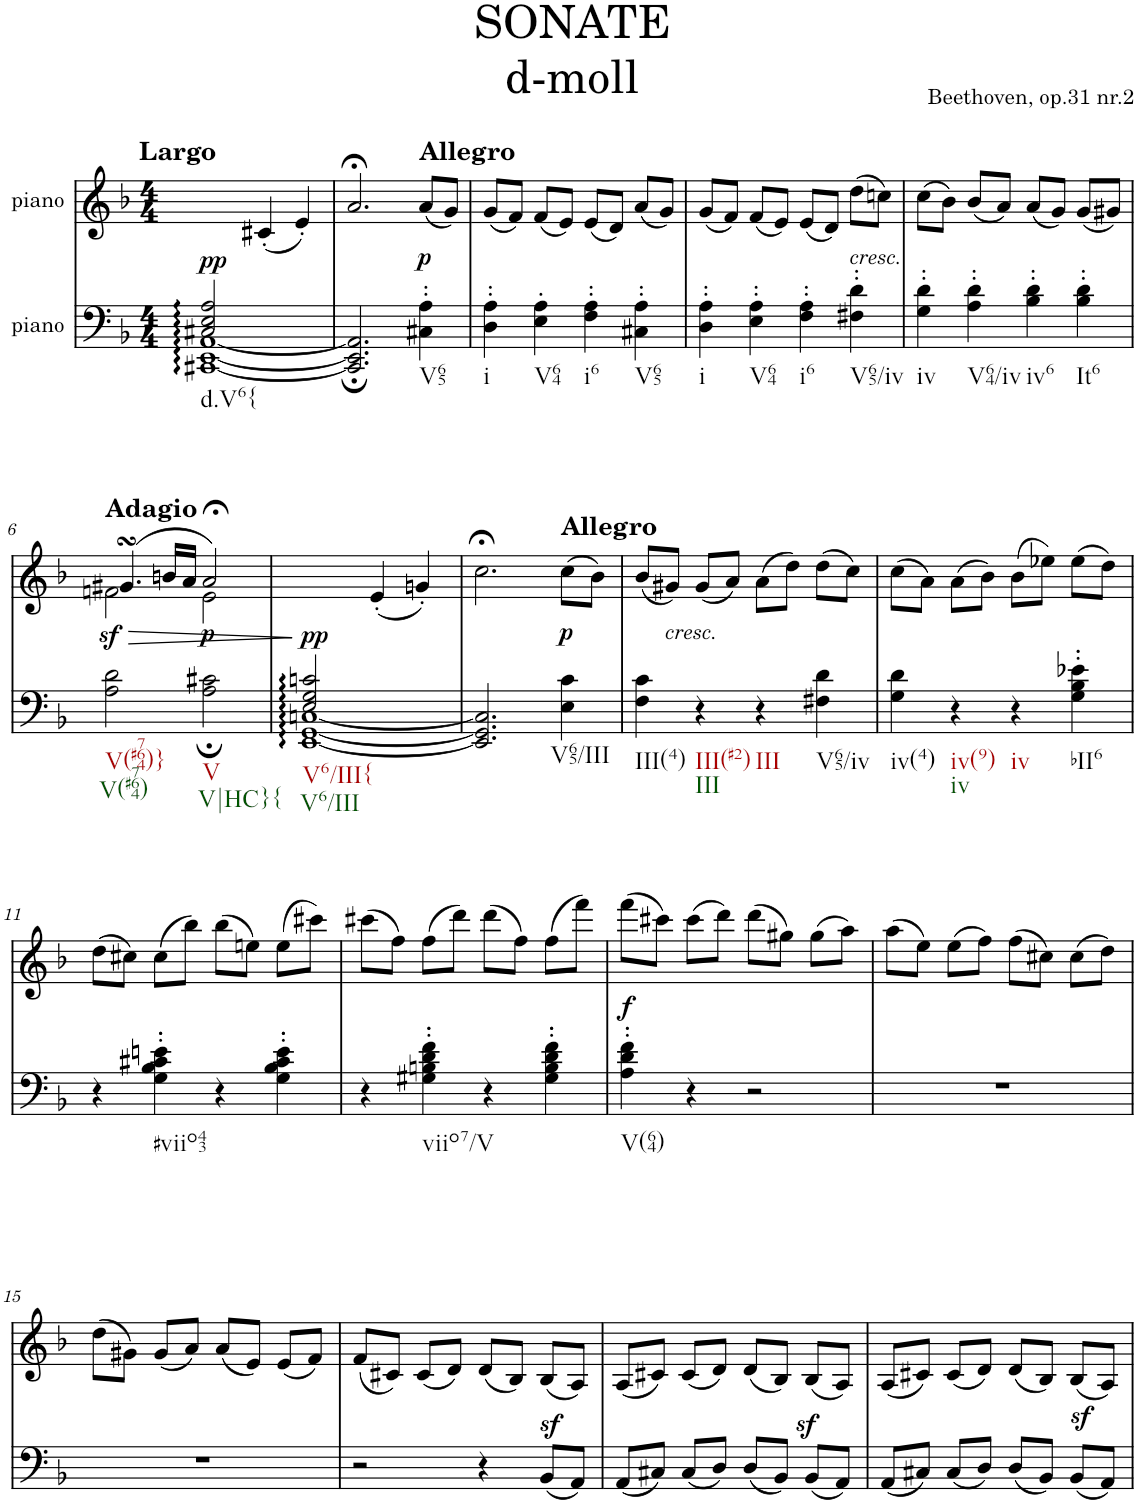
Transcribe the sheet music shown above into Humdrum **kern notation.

**kern	**dynam	**kern	**text	**dynam
*part2	*part2	*part1	*part1	*part1
*staff2	*staff2	*staff1	*staff1	*staff1
*I"piano	*	*I"piano	*	*
*I'Pno	*	*I'Pno	*	*
*clefF4	*	*clefG2	*	*
*k[b-]	*	*k[b-]	*	*
*d:	*	*d:	*	*
*M4/4	*	*M4/4	*	*
=1	=1	=1	=1	=1
*^	*	*	*	*
!	!	!	!LO:TX:a:B:t=Largo	!	!
!LO:TX:b:t=d.V6{	!	!	!	!	!
!	!	!LO:DY:a	!	!	!
2C#X/ 2E/ 2A/	[1CC#X [1EE [1AA	pp	2ryy	.	.
!	!	!	!	!LO:LY:b	!
2ryy	.	.	(4c#X'/	pp	.
.	.	.	4e'/)	.	.
*v	*v	*	*	*	*
=2	=2	=2	=2	=2
2.CC#/]; 2.EE/]; 2.AA/];	.	2.a;</	.	.
!	!	!LO:TX:a:B:t=Allegro	!	!
!LO:TX:b:t=V65	!	!	!	!
!	!	!	!LO:LY:b	!LO:DY:b
4C#X\' 4A\'	.	(8a/L	p	p
.	.	8g/J)	.	.
=3	=3	=3	=3	=3
!LO:TX:b:t=i	!	!	!	!
4D\' 4A\'	.	(8g/L	.	.
.	.	8f/J)	.	.
!LO:TX:b:t=V64	!	!	!	!
4E\' 4A\'	.	(8f/L	.	.
.	.	8e/J)	.	.
!LO:TX:b:t=i6	!	!	!	!
4F\' 4A\'	.	(8e/L	.	.
.	.	8d/J)	.	.
!LO:TX:b:t=V65	!	!	!	!
4C#X\' 4A\'	.	(8a/L	.	.
.	.	8g/J)	.	.
=4	=4	=4	=4	=4
!LO:TX:b:t=i	!	!	!	!
4D\' 4A\'	.	(8g/L	.	.
.	.	8f/J)	.	.
!LO:TX:b:t=V64	!	!	!	!
4E\' 4A\'	.	(8f/L	.	.
.	.	8e/J)	.	.
!LO:TX:b:t=i6	!	!	!	!
4F\' 4A\'	.	(8e/L	.	.
!	!	!	!LO:LY:b	!
.	.	8d/J)	<	.
!	!	!LO:TX:b:i:t=cresc.	!	!
!LO:TX:b:t=V65/iv	!	!	!	!
4F#X\' 4d\'	.	(8dd\L	.	.
.	.	8ccn\J)	.	.
=5	=5	=5	=5	=5
!LO:TX:b:t=iv	!	!	!	!
4G\' 4d\'	.	(8cc\L	.	.
.	.	8b-\J)	.	.
!LO:TX:b:t=V64/iv	!	!	!	!
4A\' 4d\'	.	(8b-/L	.	.
.	.	8a/J)	.	.
!LO:TX:b:t=iv6	!	!	!	!
4B-\' 4d\'	.	(8a/L	.	.
.	.	8g/J)	.	.
!LO:TX:b:t=It6	!	!	!	!
4B-\' 4d\'	.	(8g/L	.	.
.	.	8g#X/J)	.	.
!!LO:LB:g=z
=6	=6	=6	=6	=6
!	!	!LO:TX:a:B:t=Adagio	!	!
!LO:TX:b:t=V(#764)}	!	!	!	!
!LO:TX:b:t=V(#764)	!	!	!	!
!	!	!	!LO:LY:b	!LO:HP:b
*	*	*^	*	*
!	!	!	!	!	!LO:DY:n=1:b
2A\ 2d\	.	(4.g#XsSsS/	2fn\	f	> sf
.	.	16bn/LL	.	.	.
.	.	16a/JJ	.	.	.
!LO:TX:b:t=V	!	!	!	!	!
!LO:TX:b:t=V|HC}{	!	!	!	!	!
!	!	!	!	!LO:LY:b	!LO:DY:n=2:b
2A\; 2c#X\;	.	2a;</)	2e\	p	p
*	*	*v	*v	*	*
.	.	.	.	]
=7	=7	=7	=7	=7
*^	*	*	*	*
!LO:TX:b:t=V6/III{	!	!	!	!	!
!LO:TX:b:t=V6/III	!	!	!	!	!
!	!	!	!	!	!LO:DY:b
2E/ 2G/ 2cn/	[1EE [1GG [1Cn	.	2ryy	.	pp
!	!	!	!	!LO:LY:b	!
2ryy	.	.	(4e'/	p	.
.	.	.	4gn'/)	.	.
*v	*v	*	*	*	*
=8	=8	=8	=8	=8
2.EE/] 2.GG/] 2.C/]	.	2.cc;<\	.	.
!	!	!LO:TX:a:B:t=Allegro	!	!
!LO:TX:b:t=V65/III	!	!	!	!
!	!	!	!LO:LY:b	!LO:DY:b
4E\ 4c\	.	(8cc\L	p	p
.	.	8b-\J)	.	.
=9	=9	=9	=9	=9
!LO:TX:b:t=III(4)	!	!	!	!
4F\ 4c\	.	(8b-/L	.	.
!	!	!LO:TX:b:i:t=cresc.	!	!
!	!	!	!LO:LY:b	!
.	.	8g#X/J)	<	.
!LO:TX:b:t=III(#2)	!	!	!	!
!LO:TX:b:t=III	!	!	!	!
4r	.	(8g#/L	.	.
.	.	8a/J)	.	.
!LO:TX:b:t=III	!	!	!	!
4r	.	(8a\L	.	.
.	.	8dd\J)	.	.
!LO:TX:b:t=V65/iv	!	!	!	!
4F#X\ 4d\	.	(8dd\L	.	.
.	.	8cc\J)	.	.
=10	=10	=10	=10	=10
!LO:TX:b:t=iv(4)	!	!	!	!
4G\ 4d\	.	(8cc\L	.	.
.	.	8a\J)	.	.
!LO:TX:b:t=iv(9)	!	!	!	!
!LO:TX:b:t=iv	!	!	!	!
4r	.	(8a\L	.	.
.	.	8b-\J)	.	.
!LO:TX:b:t=iv	!	!	!	!
4r	.	(8b-\L	.	.
.	.	8ee-X\J)	.	.
!LO:TX:b:t=bII6	!	!	!	!
4G\' 4B-\' 4e-X\'	.	(8ee-\L	.	.
.	.	8dd\J)	.	.
!!LO:LB:g=z
=11	=11	=11	=11	=11
4r	.	(8dd\L	.	.
.	.	8cc#X\J)	.	.
!LO:TX:b:t=#viio43	!	!	!	!
4G\' 4B-\' 4c#X\' 4en\'	.	(8cc#\L	.	.
.	.	8bb-\J)	.	.
4r	.	(8bb-\L	.	.
.	.	8een\J)	.	.
4G\' 4B-\' 4c#\' 4e\'	.	(8ee\L	.	.
.	.	8ccc#X\J)	.	.
=12	=12	=12	=12	=12
4r	.	(8ccc#X\L	.	.
.	.	8ff\J)	.	.
!LO:TX:b:t=viio7/V	!	!	!	!
4G#X\' 4Bn\' 4d\' 4f\'	.	(8ff\L	.	.
.	.	8ddd\J)	.	.
4r	.	(8ddd\L	.	.
.	.	8ff\J)	.	.
4G#\' 4B\' 4d\' 4f\'	.	(8ff\L	.	.
.	.	8fff\J)	.	.
=13	=13	=13	=13	=13
!LO:TX:b:t=V(64)	!	!	!	!
!	!	!	!LO:LY:b	!LO:DY:b
4A\' 4d\' 4f\'	.	(8fff\L	f	f
.	.	8ccc#X\J)	.	.
4r	.	(8ccc#\L	.	.
.	.	8ddd\J)	.	.
2r	.	(8ddd\L	.	.
.	.	8gg#X\J)	.	.
.	.	(8gg#\L	.	.
.	.	8aa\J)	.	.
=14	=14	=14	=14	=14
1r	.	(8aa\L	.	.
.	.	8ee\J)	.	.
.	.	(8ee\L	.	.
.	.	8ff\J)	.	.
.	.	(8ff\L	.	.
.	.	8cc#X\J)	.	.
.	.	(8cc#\L	.	.
.	.	8dd\J)	.	.
!!LO:LB:g=z
=15	=15	=15	=15	=15
1r	.	(8dd\L	.	.
.	.	8g#X\J)	.	.
.	.	(8g#/L	.	.
.	.	8a/J)	.	.
.	.	(8a/L	.	.
.	.	8e/J)	.	.
.	.	(8e/L	.	.
.	.	8f/J)	.	.
=16	=16	=16	=16	=16
2r	.	(8f/L	.	.
.	.	8c#X/J)	.	.
.	.	(8c#/L	.	.
.	.	8d/J)	.	.
4r	.	(8d/L	.	.
.	.	8B-/J)	.	.
(8BB-z>/L	.	(8B-/L	.	.
8AA/J)	.	8A/J)	.	.
=17	=17	=17	=17	=17
(8AA/L	.	(8A/L	.	.
8C#X/J)	.	8c#X/J)	.	.
(8C#/L	.	(8c#/L	.	.
8D/J)	.	8d/J)	.	.
(8D/L	.	(8d/L	.	.
8BB-/J)	.	8B-/J)	.	.
(8BB-z>/L	.	(8B-/L	.	.
8AA/J)	.	8A/J)	.	.
=18	=18	=18	=18	=18
(8AA/L	.	(8A/L	.	.
8C#X/J)	.	8c#X/J)	.	.
(8C#/L	.	(8c#/L	.	.
8D/J)	.	8d/J)	.	.
(8D/L	.	(8d/L	.	.
8BB-/J)	.	8B-/J)	.	.
(8BB-z>/L	.	(8B-/L	.	.
8AA/J)	.	8A/J)	.	.
=	=	=	=	=
*-	*-	*-	*-	*-
